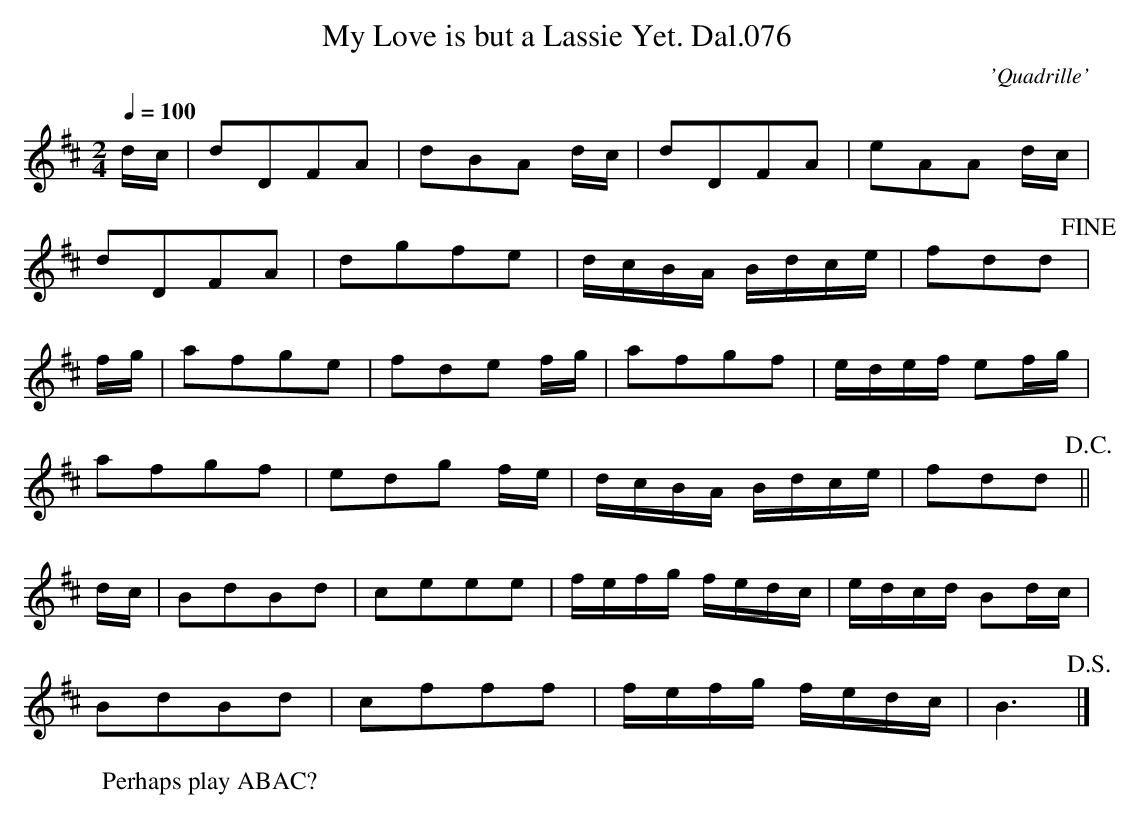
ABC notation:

X:1
T:My Love is but a Lassie Yet. Dal.076
C:'Quadrille'
M:2/4
L:1/8
Q:1/4=100
W:Perhaps play ABAC?
K:D
d/c/|dDFA|dBA d/c/|dDFA|eAA d/c/|
dDFA|dgfe|d/c/B/A/ B/d/c/e/|fdd!fine!|
f/g/|afge|fde f/g/|afgf|e/d/e/f/ ef/g/|
afgf|edg f/e/|d/c/B/A/ B/d/c/e/|fdd!D.C.!||
d/c/|BdBd|ceee|f/e/f/g/ f/e/d/c/|e/d/c/d/ Bd/c/|
BdBd|cfff|f/e/f/g/ f/e/d/c/|B3!D.S.!|]
